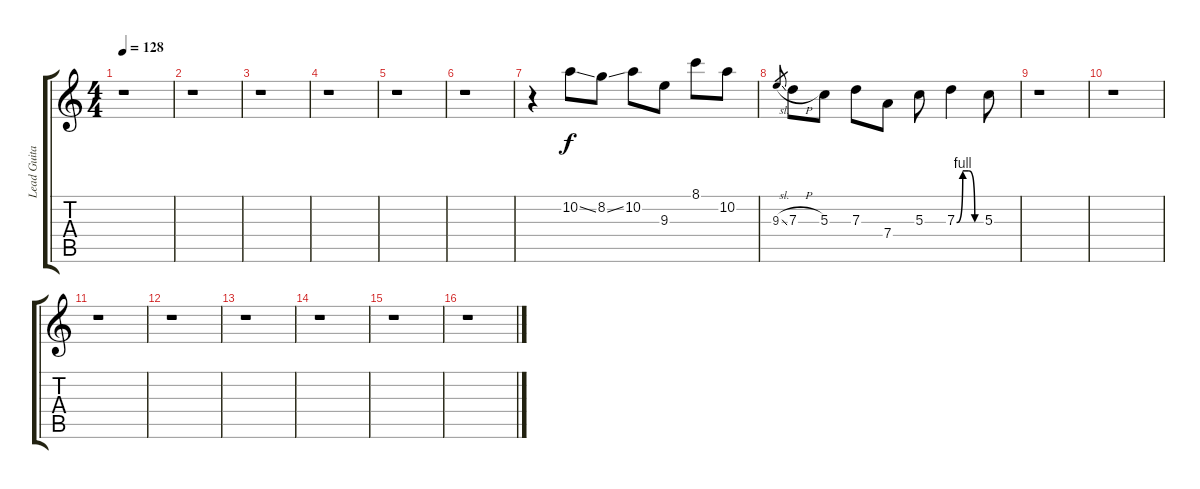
\track ("Lead Guitar" "Lead Guita") {instrument overdrivenguitar}
\staff {score tabs}
\tuning (E4 B3 G3 D3 A2 E2) {hide}
\ts (4 4)
\tempo 128
\clef g2
\ks c
r.1{dy f} |
r.1 |
r.1 |
r.1 |
r.1 |
r.1 |
r.4 10.2{ss}.8 8.2{ss}.8 10.2.8 9.3.8 8.1.8 10.2.8 |
9.3{sl}.8{gr} 7.3{h}.8 5.3.8 7.3.8 7.4.8 5.3.8 7.3{be (custom 0 0 15 4 30 4 45 0 60 0)}.4 5.3.8 |
r.1 |
r.1 |
r.1 |
r.1 |
r.1 |
r.1 |
r.1 |
r.1
